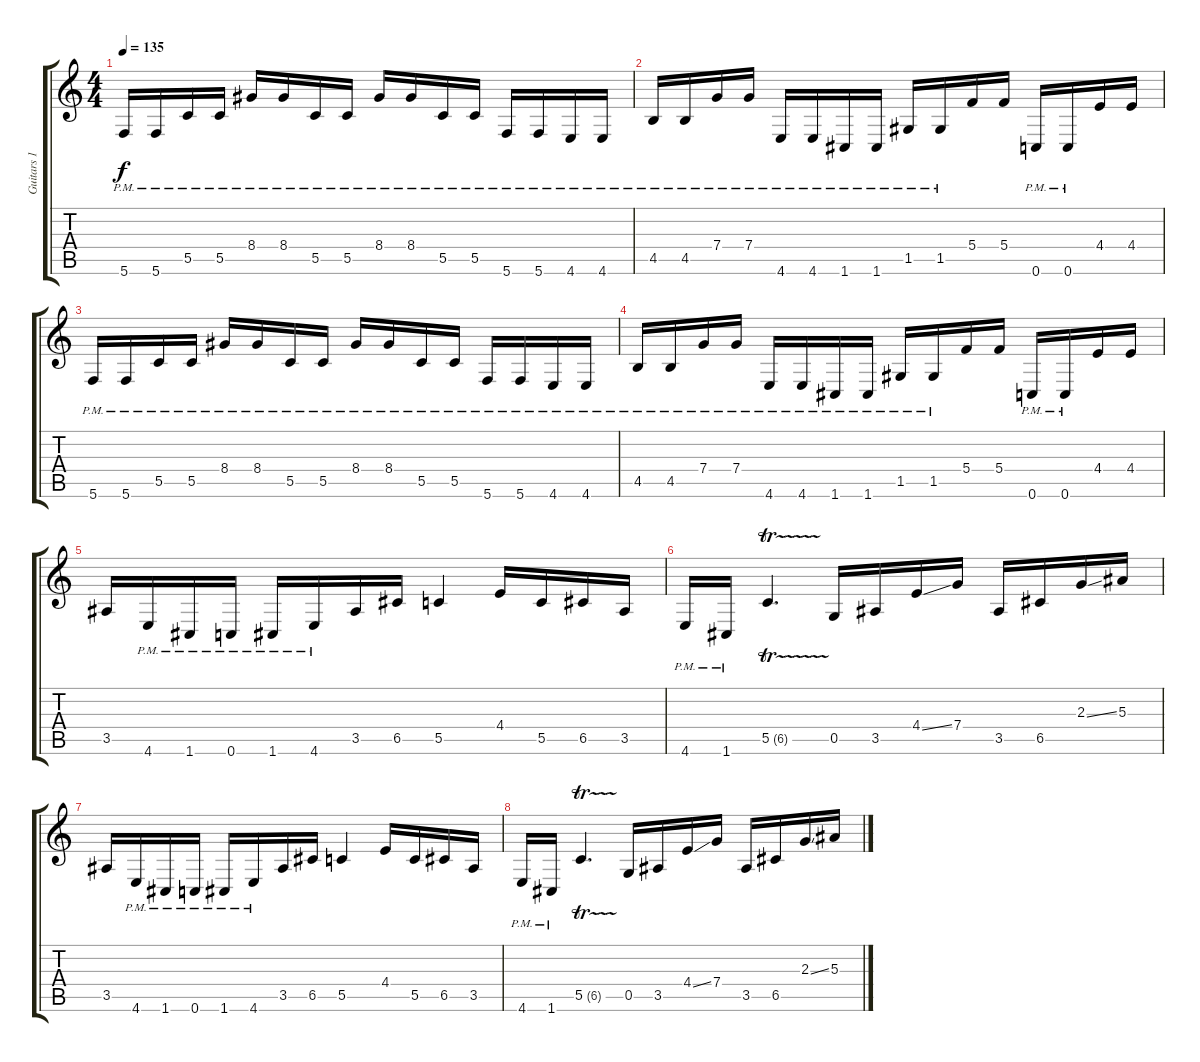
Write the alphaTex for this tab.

\track ("Guitars 1" "Guitars 1") {instrument distortionguitar}
\staff {score tabs}
\tuning (D4 A3 F3 C3 G2 C2) {hide}
\ts (4 4)
\tempo 135
\clef g2
\ks c
5.6{pm}.16{dy f} 5.6{pm}.16 5.5{pm}.16 5.5{pm}.16 8.4{pm}.16 8.4{pm}.16 5.5{pm}.16 5.5{pm}.16 8.4{pm}.16 8.4{pm}.16 5.5{pm}.16 5.5{pm}.16 5.6{pm}.16 5.6{pm}.16 4.6{pm}.16 4.6{pm}.16 |
4.5{pm}.16 4.5{pm}.16 7.4{pm}.16 7.4{pm}.16 4.6{pm}.16 4.6{pm}.16 1.6{pm}.16 1.6{pm}.16 1.5{pm}.16 1.5{pm}.16 5.4.16 5.4.16 0.6{pm}.16 0.6{pm}.16 4.4.16 4.4.16 |
5.6{pm}.16 5.6{pm}.16 5.5{pm}.16 5.5{pm}.16 8.4{pm}.16 8.4{pm}.16 5.5{pm}.16 5.5{pm}.16 8.4{pm}.16 8.4{pm}.16 5.5{pm}.16 5.5{pm}.16 5.6{pm}.16 5.6{pm}.16 4.6{pm}.16 4.6{pm}.16 |
4.5{pm}.16 4.5{pm}.16 7.4{pm}.16 7.4{pm}.16 4.6{pm}.16 4.6{pm}.16 1.6{pm}.16 1.6{pm}.16 1.5{pm}.16 1.5{pm}.16 5.4.16 5.4.16 0.6{pm}.16 0.6{pm}.16 4.4.16 4.4.16 |
3.5.16 4.6{pm}.16 1.6{pm}.16 0.6{pm}.16 1.6{pm}.16 4.6{pm}.16 3.5.16 6.5.16 5.5.4 4.4.16 5.5.16 6.5.16 3.5.16 |
4.6{pm}.16 1.6{pm}.16 5.5{tr (6 16)}.4{d} 0.5.16 3.5.16 4.4{ss}.16 7.4.16 3.5.16 6.5.16 2.3{ss}.16 5.3.16 |
3.5.16 4.6{pm}.16 1.6{pm}.16 0.6{pm}.16 1.6{pm}.16 4.6{pm}.16 3.5.16 6.5.16 5.5.4 4.4.16 5.5.16 6.5.16 3.5.16 |
4.6{pm}.16 1.6{pm}.16 5.5{tr (6 16)}.4{d} 0.5.16 3.5.16 4.4{ss}.16 7.4.16 3.5.16 6.5.16 2.3{ss}.16 5.3.16
